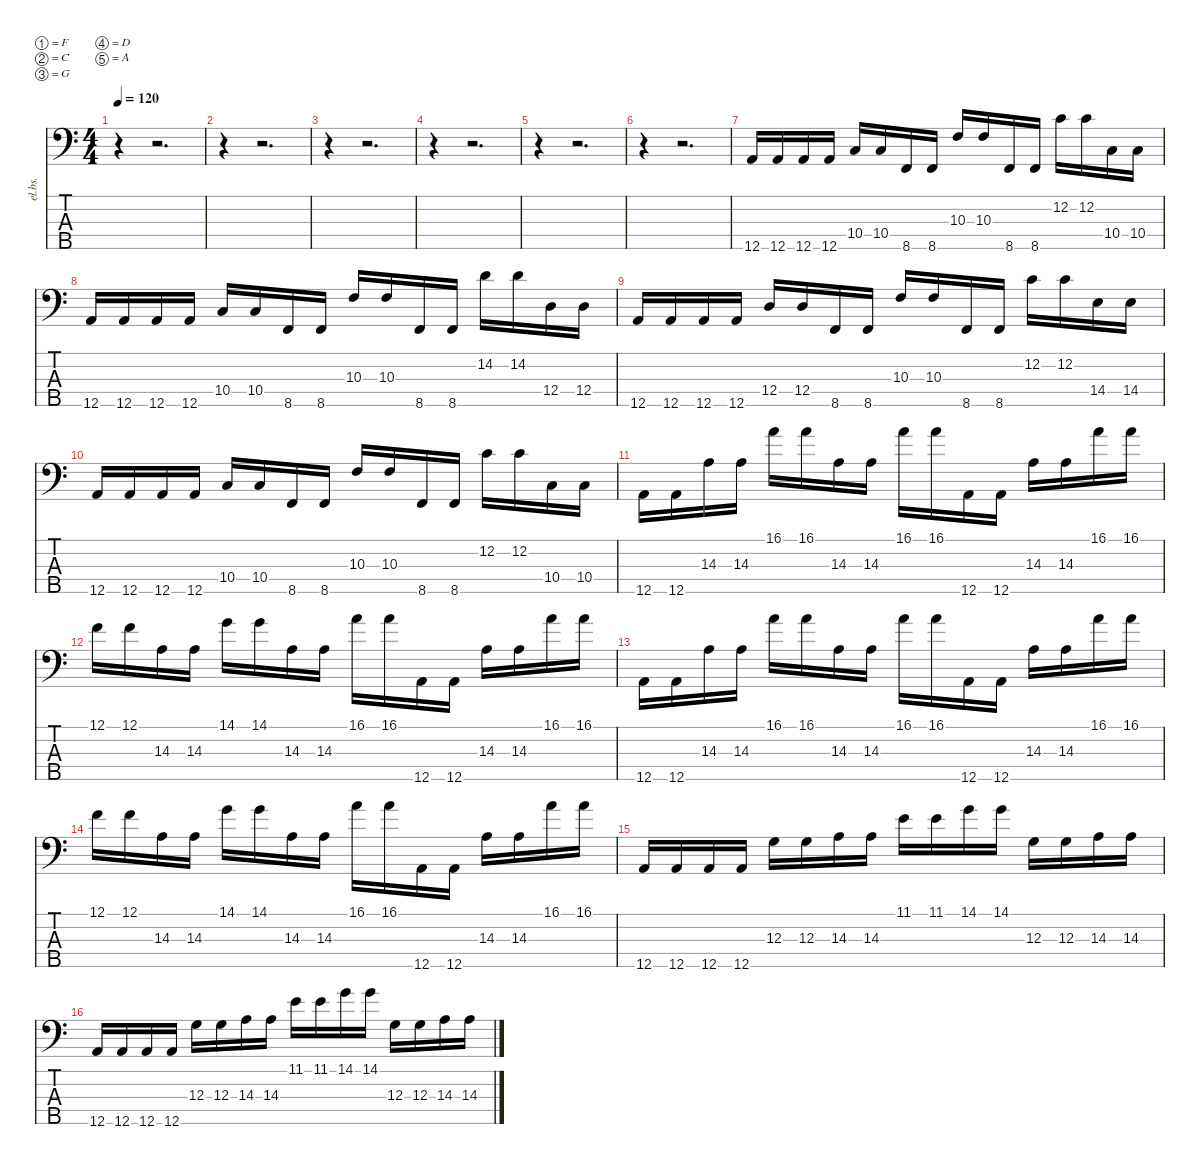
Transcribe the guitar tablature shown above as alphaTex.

\defaultSystemsLayout 4
\hideDynamics
\bracketExtendMode nobrackets
\otherSystemsTrackNameOrientation horizontal
\track ("Bass" "el.bs.") {instrument electricbassfinger}
\staff {score tabs}
\tuning (F2 C2 G1 D1 A0)
\ts (4 4)
\tempo 120
\clef f4
\ks c
r.4{dy f beam Down} r.2{d beam Down} |
r.4{beam Down} r.2{d beam Down} |
r.4{beam Down} r.2{d beam Down} |
r.4{beam Down} r.2{d beam Down} |
r.4{beam Down} r.2{d beam Down} |
r.4{beam Down} r.2{d beam Down} |
12.5.16{dy fff beam Up} 12.5.16{beam Up} 12.5.16{beam Up} 12.5.16{beam Up} 10.4.16{beam Up} 10.4.16{beam Up} 8.5.16{beam Up} 8.5.16{beam Up} 10.3.16{beam Up} 10.3.16{beam Up} 8.5.16{beam Up} 8.5.16{beam Up} 12.2.16{beam Down} 12.2.16{beam Down} 10.4.16{beam Down} 10.4.16{beam Down} |
12.5.16{beam Up} 12.5.16{beam Up} 12.5.16{beam Up} 12.5.16{beam Up} 10.4.16{beam Up} 10.4.16{beam Up} 8.5.16{beam Up} 8.5.16{beam Up} 10.3.16{beam Up} 10.3.16{beam Up} 8.5.16{beam Up} 8.5.16{beam Up} 14.2.16{beam Down} 14.2.16{beam Down} 12.4.16{beam Down} 12.4.16{beam Down} |
12.5.16{beam Up} 12.5.16{beam Up} 12.5.16{beam Up} 12.5.16{beam Up} 12.4.16{beam Up} 12.4.16{beam Up} 8.5.16{beam Up} 8.5.16{beam Up} 10.3.16{beam Up} 10.3.16{beam Up} 8.5.16{beam Up} 8.5.16{beam Up} 12.2.16{beam Down} 12.2.16{beam Down} 14.4.16{beam Down} 14.4.16{beam Down} |
12.5.16{beam Up} 12.5.16{beam Up} 12.5.16{beam Up} 12.5.16{beam Up} 10.4.16{beam Up} 10.4.16{beam Up} 8.5.16{beam Up} 8.5.16{beam Up} 10.3.16{beam Up} 10.3.16{beam Up} 8.5.16{beam Up} 8.5.16{beam Up} 12.2.16{beam Down} 12.2.16{beam Down} 10.4.16{beam Down} 10.4.16{beam Down} |
12.5.16{beam Down} 12.5.16{beam Down} 14.3.16{beam Down} 14.3.16{beam Down} 16.1.16{beam Down} 16.1.16{beam Down} 14.3.16{beam Down} 14.3.16{beam Down} 16.1.16{beam Down} 16.1.16{beam Down} 12.5.16{beam Down} 12.5.16{beam Down} 14.3.16{beam Down} 14.3.16{beam Down} 16.1.16{beam Down} 16.1.16{beam Down} |
12.1.16{beam Down} 12.1.16{beam Down} 14.3.16{beam Down} 14.3.16{beam Down} 14.1.16{beam Down} 14.1.16{beam Down} 14.3.16{beam Down} 14.3.16{beam Down} 16.1.16{beam Down} 16.1.16{beam Down} 12.5.16{beam Down} 12.5.16{beam Down} 14.3.16{beam Down} 14.3.16{beam Down} 16.1.16{beam Down} 16.1.16{beam Down} |
12.5.16{beam Down} 12.5.16{beam Down} 14.3.16{beam Down} 14.3.16{beam Down} 16.1.16{beam Down} 16.1.16{beam Down} 14.3.16{beam Down} 14.3.16{beam Down} 16.1.16{beam Down} 16.1.16{beam Down} 12.5.16{beam Down} 12.5.16{beam Down} 14.3.16{beam Down} 14.3.16{beam Down} 16.1.16{beam Down} 16.1.16{beam Down} |
12.1.16{beam Down} 12.1.16{beam Down} 14.3.16{beam Down} 14.3.16{beam Down} 14.1.16{beam Down} 14.1.16{beam Down} 14.3.16{beam Down} 14.3.16{beam Down} 16.1.16{beam Down} 16.1.16{beam Down} 12.5.16{beam Down} 12.5.16{beam Down} 14.3.16{beam Down} 14.3.16{beam Down} 16.1.16{beam Down} 16.1.16{beam Down} |
12.5.16{beam Up} 12.5.16{beam Up} 12.5.16{beam Up} 12.5.16{beam Up} 12.3.16{beam Down} 12.3.16{beam Down} 14.3.16{beam Down} 14.3.16{beam Down} 11.1.16{beam Down} 11.1.16{beam Down} 14.1.16{beam Down} 14.1.16{beam Down} 12.3.16{beam Down} 12.3.16{beam Down} 14.3.16{beam Down} 14.3.16{beam Down} |
12.5.16{beam Up} 12.5.16{beam Up} 12.5.16{beam Up} 12.5.16{beam Up} 12.3.16{beam Down} 12.3.16{beam Down} 14.3.16{beam Down} 14.3.16{beam Down} 11.1.16{beam Down} 11.1.16{beam Down} 14.1.16{beam Down} 14.1.16{beam Down} 12.3.16{beam Down} 12.3.16{beam Down} 14.3.16{beam Down} 14.3.16{beam Down}
